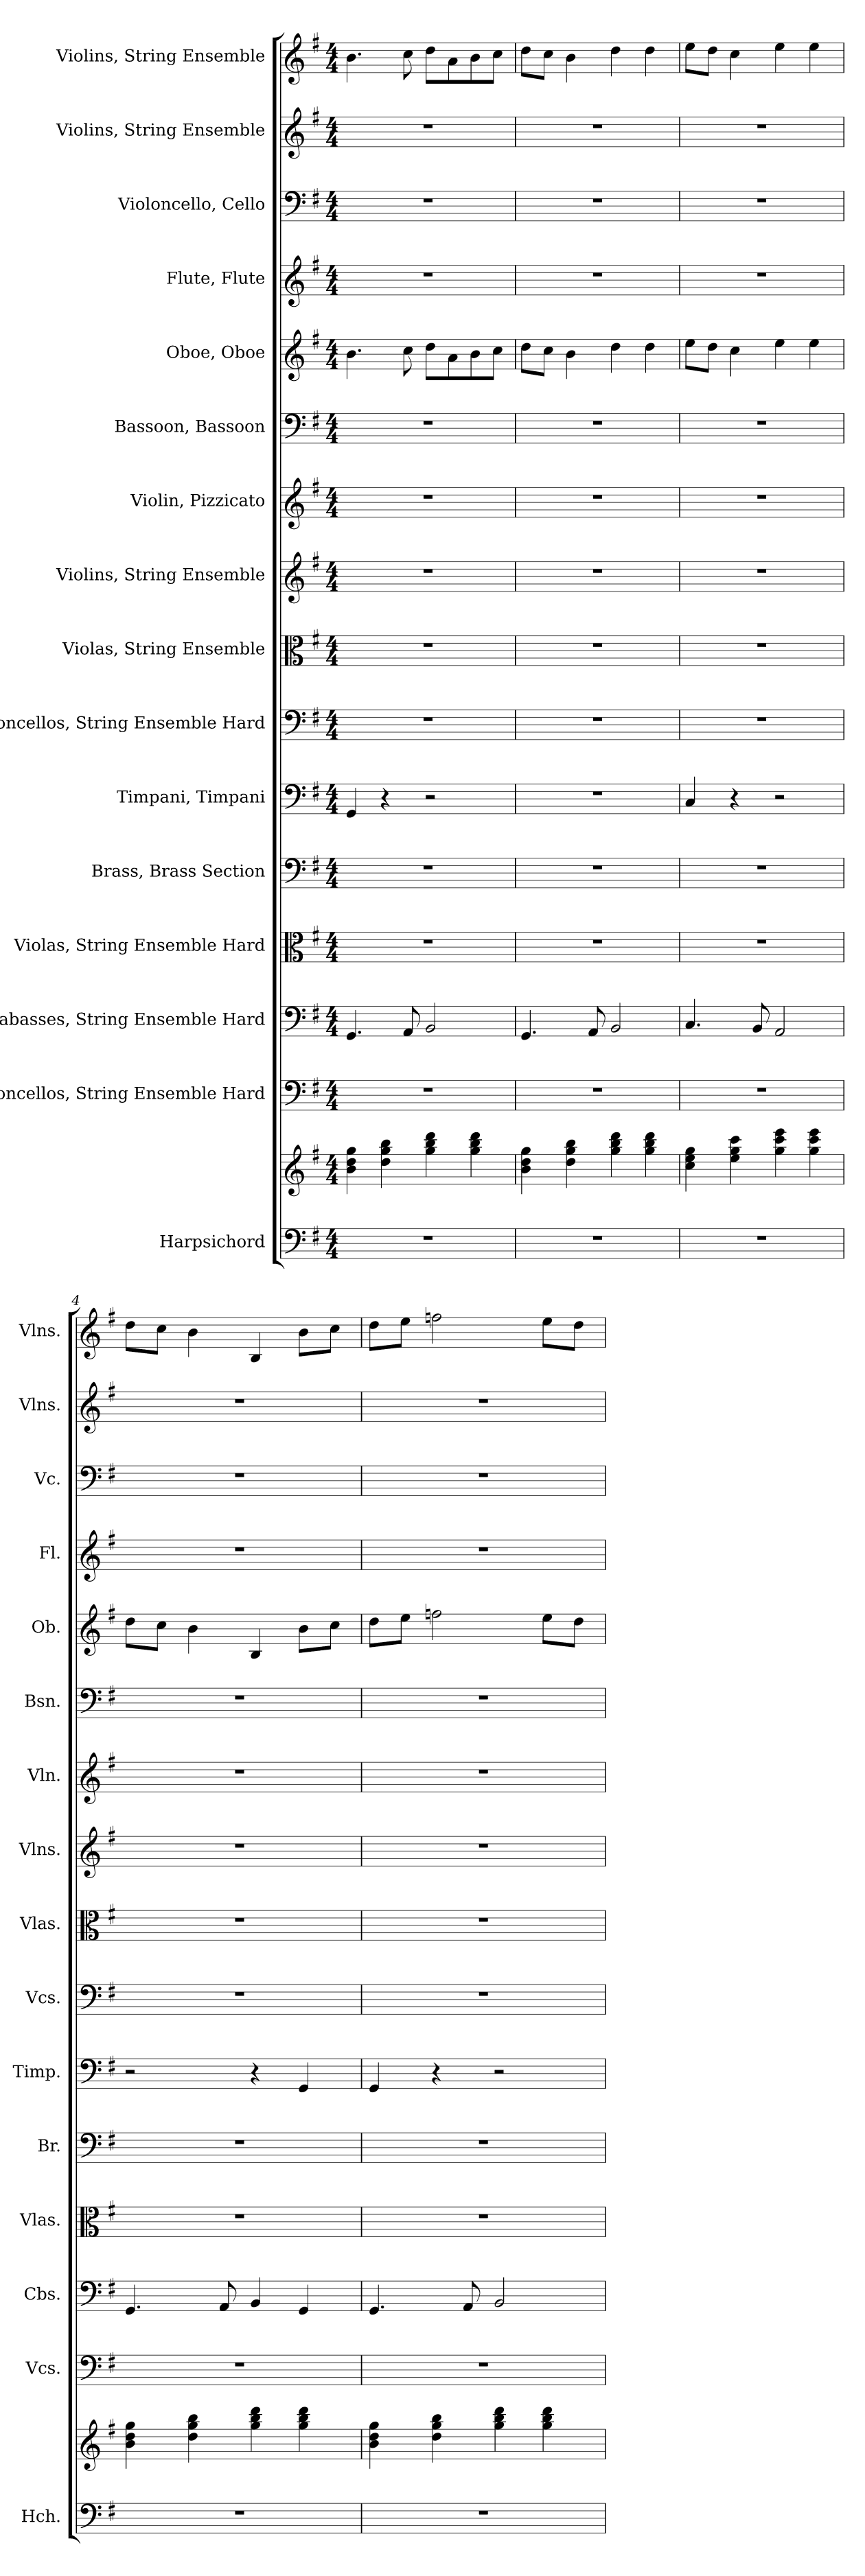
**kern	**kern	**kern	**kern	**kern	**kern	**kern	**kern	**kern	**kern	**kern	**kern	**kern	**kern	**kern	**kern	**kern
*part16	*part16	*part15	*part14	*part13	*part12	*part11	*part10	*part9	*part8	*part7	*part6	*part5	*part4	*part3	*part2	*part1
*staff17	*staff16	*staff15	*staff14	*staff13	*staff12	*staff11	*staff10	*staff9	*staff8	*staff7	*staff6	*staff5	*staff4	*staff3	*staff2	*staff1
*I"Harpsichord	*	*I"Violoncellos, String Ensemble Hard	*I"Contrabasses, String Ensemble Hard	*I"Violas, String Ensemble Hard	*I"Brass, Brass Section	*I"Timpani, Timpani	*I"Violoncellos, String Ensemble Hard	*I"Violas, String Ensemble	*I"Violins, String Ensemble	*I"Violin, Pizzicato	*I"Bassoon, Bassoon	*I"Oboe, Oboe	*I"Flute, Flute	*I"Violoncello, Cello	*I"Violins, String Ensemble	*I"Violins, String Ensemble
*I'Hch.	*	*I'Vcs.	*I'Cbs.	*I'Vlas.	*I'Br.	*I'Timp.	*I'Vcs.	*I'Vlas.	*I'Vlns.	*I'Vln.	*I'Bsn.	*I'Ob.	*I'Fl.	*I'Vc.	*I'Vlns.	*I'Vlns.
*clefF4	*clefG2	*clefF4	*clefF4	*clefC3	*clefF4	*clefF4	*clefF4	*clefC3	*clefG2	*clefG2	*clefF4	*clefG2	*clefG2	*clefF4	*clefG2	*clefG2
*	*	*	*ITrd7c12	*	*	*	*	*	*	*	*	*	*	*	*	*
*k[f#]	*k[f#]	*k[f#]	*k[f#]	*k[f#]	*k[f#]	*k[f#]	*k[f#]	*k[f#]	*k[f#]	*k[f#]	*k[f#]	*k[f#]	*k[f#]	*k[f#]	*k[f#]	*k[f#]
*M4/4	*M4/4	*M4/4	*M4/4	*M4/4	*M4/4	*M4/4	*M4/4	*M4/4	*M4/4	*M4/4	*M4/4	*M4/4	*M4/4	*M4/4	*M4/4	*M4/4
=1	=1	=1	=1	=1	=1	=1	=1	=1	=1	=1	=1	=1	=1	=1	=1	=1
1r	4b\ 4dd\ 4gg\	1r	4.GGG/	1r	1r	4GG/	1r	1r	1r	1r	1r	4.b\	1r	1r	1r	4.b\
.	4dd\ 4gg\ 4bb\	.	.	.	.	4r	.	.	.	.	.	.	.	.	.	.
.	.	.	8AAA/	.	.	.	.	.	.	.	.	8cc\	.	.	.	8cc\
*	*	*	*	*	*	*	*	*	*	*	*	*	*	*	*	*MM100
.	4gg\ 4bb\ 4ddd\	.	2BBB/	.	.	2r	.	.	.	.	.	8dd\L	.	.	.	8dd\L
.	.	.	.	.	.	.	.	.	.	.	.	8a\	.	.	.	8a\
.	4gg\ 4bb\ 4ddd\	.	.	.	.	.	.	.	.	.	.	8b\	.	.	.	8b\
.	.	.	.	.	.	.	.	.	.	.	.	8cc\J	.	.	.	8cc\J
=2	=2	=2	=2	=2	=2	=2	=2	=2	=2	=2	=2	=2	=2	=2	=2	=2
1r	4b\ 4dd\ 4gg\	1r	4.GGG/	1r	1r	1r	1r	1r	1r	1r	1r	8dd\L	1r	1r	1r	8dd\L
.	.	.	.	.	.	.	.	.	.	.	.	8cc\J	.	.	.	8cc\J
.	4dd\ 4gg\ 4bb\	.	.	.	.	.	.	.	.	.	.	4b\	.	.	.	4b\
.	.	.	8AAA/	.	.	.	.	.	.	.	.	.	.	.	.	.
.	4gg\ 4bb\ 4ddd\	.	2BBB/	.	.	.	.	.	.	.	.	4dd\	.	.	.	4dd\
.	4gg\ 4bb\ 4ddd\	.	.	.	.	.	.	.	.	.	.	4dd\	.	.	.	4dd\
=3	=3	=3	=3	=3	=3	=3	=3	=3	=3	=3	=3	=3	=3	=3	=3	=3
1r	4cc\ 4ee\ 4gg\	1r	4.CC/	1r	1r	4C/	1r	1r	1r	1r	1r	8ee\L	1r	1r	1r	8ee\L
.	.	.	.	.	.	.	.	.	.	.	.	8dd\J	.	.	.	8dd\J
.	4ee\ 4gg\ 4ccc\	.	.	.	.	4r	.	.	.	.	.	4cc\	.	.	.	4cc\
.	.	.	8BBB/	.	.	.	.	.	.	.	.	.	.	.	.	.
.	4gg\ 4ccc\ 4eee\	.	2AAA/	.	.	2r	.	.	.	.	.	4ee\	.	.	.	4ee\
.	4gg\ 4ccc\ 4eee\	.	.	.	.	.	.	.	.	.	.	4ee\	.	.	.	4ee\
!!LO:PB:g=z
=4	=4	=4	=4	=4	=4	=4	=4	=4	=4	=4	=4	=4	=4	=4	=4	=4
1r	4b\ 4dd\ 4gg\	1r	4.GGG/	1r	1r	2r	1r	1r	1r	1r	1r	8dd\L	1r	1r	1r	8dd\L
.	.	.	.	.	.	.	.	.	.	.	.	8cc\J	.	.	.	8cc\J
.	4dd\ 4gg\ 4bb\	.	.	.	.	.	.	.	.	.	.	4b\	.	.	.	4b\
.	.	.	8AAA/	.	.	.	.	.	.	.	.	.	.	.	.	.
.	4gg\ 4bb\ 4ddd\	.	4BBB/	.	.	4r	.	.	.	.	.	4B/	.	.	.	4B/
.	4gg\ 4bb\ 4ddd\	.	4GGG/	.	.	4GG/	.	.	.	.	.	8b\L	.	.	.	8b\L
.	.	.	.	.	.	.	.	.	.	.	.	8cc\J	.	.	.	8cc\J
=5	=5	=5	=5	=5	=5	=5	=5	=5	=5	=5	=5	=5	=5	=5	=5	=5
1r	4b\ 4dd\ 4gg\	1r	4.GGG/	1r	1r	4GG/	1r	1r	1r	1r	1r	8dd\L	1r	1r	1r	8dd\L
.	.	.	.	.	.	.	.	.	.	.	.	8ee\J	.	.	.	8ee\J
.	4dd\ 4gg\ 4bb\	.	.	.	.	4r	.	.	.	.	.	2ffn\	.	.	.	2ffn\
.	.	.	8AAA/	.	.	.	.	.	.	.	.	.	.	.	.	.
.	4gg\ 4bb\ 4ddd\	.	2BBB/	.	.	2r	.	.	.	.	.	.	.	.	.	.
.	4gg\ 4bb\ 4ddd\	.	.	.	.	.	.	.	.	.	.	8ee\L	.	.	.	8ee\L
.	.	.	.	.	.	.	.	.	.	.	.	8dd\J	.	.	.	8dd\J
=	=	=	=	=	=	=	=	=	=	=	=	=	=	=	=	=
*-	*-	*-	*-	*-	*-	*-	*-	*-	*-	*-	*-	*-	*-	*-	*-	*-
